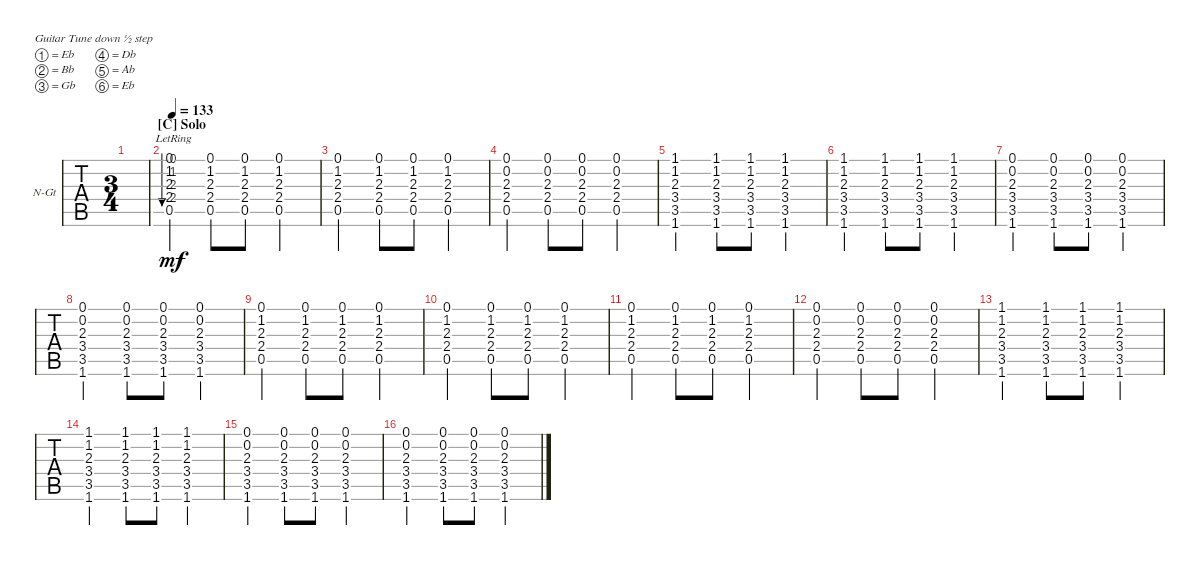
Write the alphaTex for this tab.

\bracketExtendMode groupsimilarinstruments
\firstSystemTrackNameOrientation horizontal
\otherSystemsTrackNameOrientation horizontal
\track ("Acoustic Guitar" "N-Gt") {instrument acousticguitarnylon}
\staff {tabs}
\tuning (Eb4 Bb3 Gb3 Db3 Ab2 Eb2)
\ts (3 4)
\section ("C" "Solo")
\tempo 133
\clef g2
\ks c
(0.1{lr} 1.2{lr} 2.3{lr} 2.4{lr}).8{bu 371 gr dy mf} |
(0.5 2.4 1.2 2.3 0.1).4 (0.5 2.4 1.2 2.3 0.1).8 (0.5 2.4 1.2 2.3 0.1).8 (0.5 2.4 1.2 2.3 0.1).4 |
(0.5 2.4 1.2 2.3 0.1).4 (0.5 2.4 1.2 2.3 0.1).8 (0.5 2.4 1.2 2.3 0.1).8 (0.5 2.4 1.2 2.3 0.1).4 |
(0.5 2.4 0.2 2.3 0.1).4 (0.5 2.4 0.2 2.3 0.1).8 (0.5 2.4 0.2 2.3 0.1).8 (0.5 2.4 0.2 2.3 0.1).4 |
(3.5 3.4 2.3 1.2 1.1 1.6).4 (3.5 3.4 2.3 1.2 1.1 1.6).8 (3.5 3.4 2.3 1.2 1.1 1.6).8 (3.5 3.4 2.3 1.2 1.1 1.6).4 |
(3.5 3.4 2.3 1.2 1.1 1.6).4 (3.5 3.4 2.3 1.2 1.1 1.6).8 (3.5 3.4 2.3 1.2 1.1 1.6).8 (3.5 3.4 2.3 1.2 1.1 1.6).4 |
(3.5 3.4 2.3 0.2 0.1 1.6).4 (3.5 3.4 2.3 0.2 0.1 1.6).8 (3.5 3.4 2.3 0.2 0.1 1.6).8 (3.5 3.4 2.3 0.2 0.1 1.6).4 |
(3.5 3.4 2.3 0.2 0.1 1.6).4 (3.5 3.4 2.3 0.2 0.1 1.6).8 (3.5 3.4 2.3 0.2 0.1 1.6).8 (3.5 3.4 2.3 0.2 0.1 1.6).4 |
(0.5 2.4 1.2 2.3 0.1).4 (0.5 2.4 1.2 2.3 0.1).8 (0.5 2.4 1.2 2.3 0.1).8 (0.5 2.4 1.2 2.3 0.1).4 |
(0.5 2.4 1.2 2.3 0.1).4 (0.5 2.4 1.2 2.3 0.1).8 (0.5 2.4 1.2 2.3 0.1).8 (0.5 2.4 1.2 2.3 0.1).4 |
(0.5 2.4 1.2 2.3 0.1).4 (0.5 2.4 1.2 2.3 0.1).8 (0.5 2.4 1.2 2.3 0.1).8 (0.5 2.4 1.2 2.3 0.1).4 |
(0.5 2.4 0.2 2.3 0.1).4 (0.5 2.4 0.2 2.3 0.1).8 (0.5 2.4 0.2 2.3 0.1).8 (0.5 2.4 0.2 2.3 0.1).4 |
(3.5 3.4 2.3 1.2 1.1 1.6).4 (3.5 3.4 2.3 1.2 1.1 1.6).8 (3.5 3.4 2.3 1.2 1.1 1.6).8 (3.5 3.4 2.3 1.2 1.1 1.6).4 |
(3.5 3.4 2.3 1.2 1.1 1.6).4 (3.5 3.4 2.3 1.2 1.1 1.6).8 (3.5 3.4 2.3 1.2 1.1 1.6).8 (3.5 3.4 2.3 1.2 1.1 1.6).4 |
(3.5 3.4 2.3 0.2 0.1 1.6).4 (3.5 3.4 2.3 0.2 0.1 1.6).8 (3.5 3.4 2.3 0.2 0.1 1.6).8 (3.5 3.4 2.3 0.2 0.1 1.6).4 |
(3.5 3.4 2.3 0.2 0.1 1.6).4 (3.5 3.4 2.3 0.2 0.1 1.6).8 (3.5 3.4 2.3 0.2 0.1 1.6).8 (3.5 3.4 2.3 0.2 0.1 1.6).4
